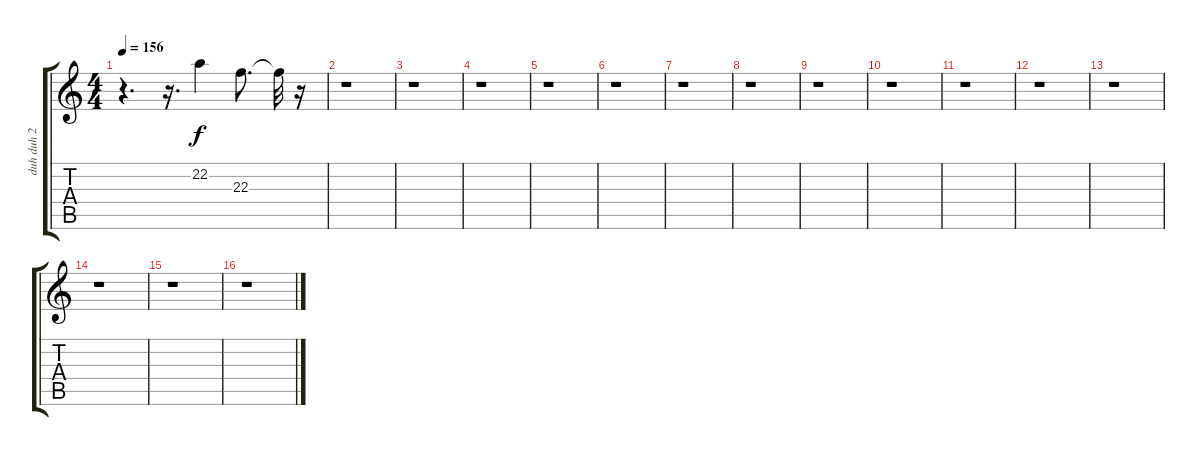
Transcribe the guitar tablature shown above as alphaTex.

\track ("duh duh 2" "duh duh 2") {instrument shakuhachi}
\staff {score tabs}
\tuning (E4 B3 G3 D3 A2 E2) {hide}
\ts (4 4)
\tempo 156
\clef g2
\ks c
r.4{d dy f} r.16{d} 22.2.4 22.3.8{d} 22.3{t}.32 r.16 |
r.1 |
r.1 |
r.1 |
r.1 |
r.1 |
r.1 |
r.1 |
r.1 |
r.1 |
r.1 |
r.1 |
r.1 |
r.1 |
r.1 |
r.1
